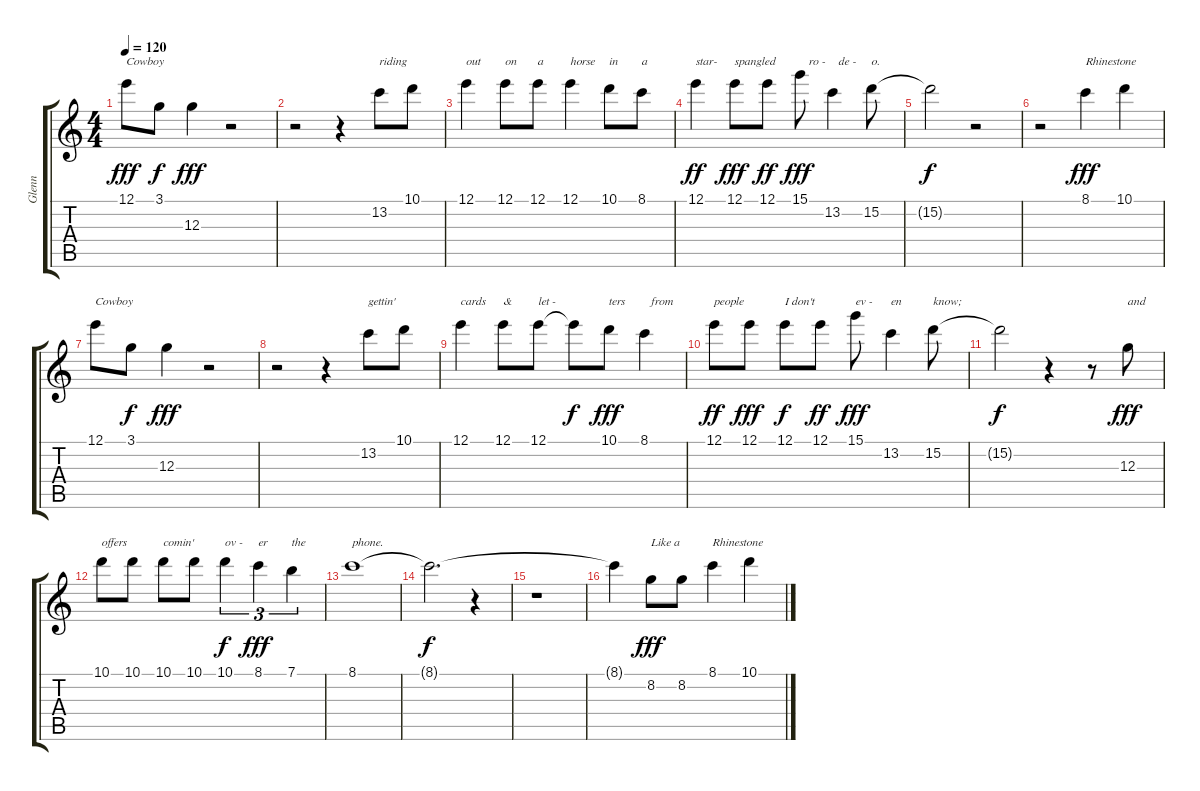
\track ("Glenn" "Glenn") {instrument acousticguitarsteel}
\staff {score tabs}
\tuning (E4 B3 G3 D3 A2 E2) {hide}
\ts (4 4)
\tempo 120
\clef g2
\ks c
12.1.8{txt "Cowboy" dy fff} 3.1.8{dy f} 12.3.4{dy fff} r.2 |
r.2 r.4 13.2.8{txt "riding"} 10.1.8 |
12.1.4{txt "out"} 12.1.8{txt "on"} 12.1.8{txt "a"} 12.1.4{txt "horse"} 10.1.8{txt "in"} 8.1.8{txt "a"} |
12.1.4{txt "star-" dy ff} 12.1.8{txt "spangled" dy fff} 12.1.8{dy ff} 15.1.8{txt "   ro -" dy fff} 13.2.4{txt "  de -"} 15.2.8{txt "o."} |
15.2{t}.2{dy f} r.2 |
r.2 8.1.4{txt "Rhinestone" dy fff} 10.1.4 |
12.1.8{txt "Cowboy"} 3.1.8{dy f} 12.3.4{dy fff} r.2 |
r.2 r.4 13.2.8{txt "gettin'"} 10.1.8 |
12.1.4{txt "cards"} 12.1.8{txt "&"} 12.1.8{txt "let -"} 12.1{t}.8{dy f} 10.1.8{txt "ters" dy fff} 8.1.4{txt "  from"} |
12.1.8{txt "people" dy ff} 12.1.8{dy fff} 12.1.8{txt "I don't" dy f} 12.1.8{dy ff} 15.1.8{txt "ev -" dy fff} 13.2.4{txt "en"} 15.2.8{txt "know;"} |
15.2{t}.2{dy f} r.4 r.8 12.3.8{txt "and" dy fff} |
10.1.8{txt "offers"} 10.1.8 10.1.8{txt "comin'"} 10.1.8 10.1.4{tu (3 2) txt "ov -" dy f} 8.1.4{tu (3 2) txt "er" dy fff} 7.1.4{tu (3 2) txt "the"} |
8.1.1{txt "phone."} |
8.1{t}.2{d dy f} r.4 |
r.1 |
8.1{t}.4 8.2.8{txt "Like a" dy fff} 8.2.8 8.1.4{txt "Rhinestone"} 10.1.4
